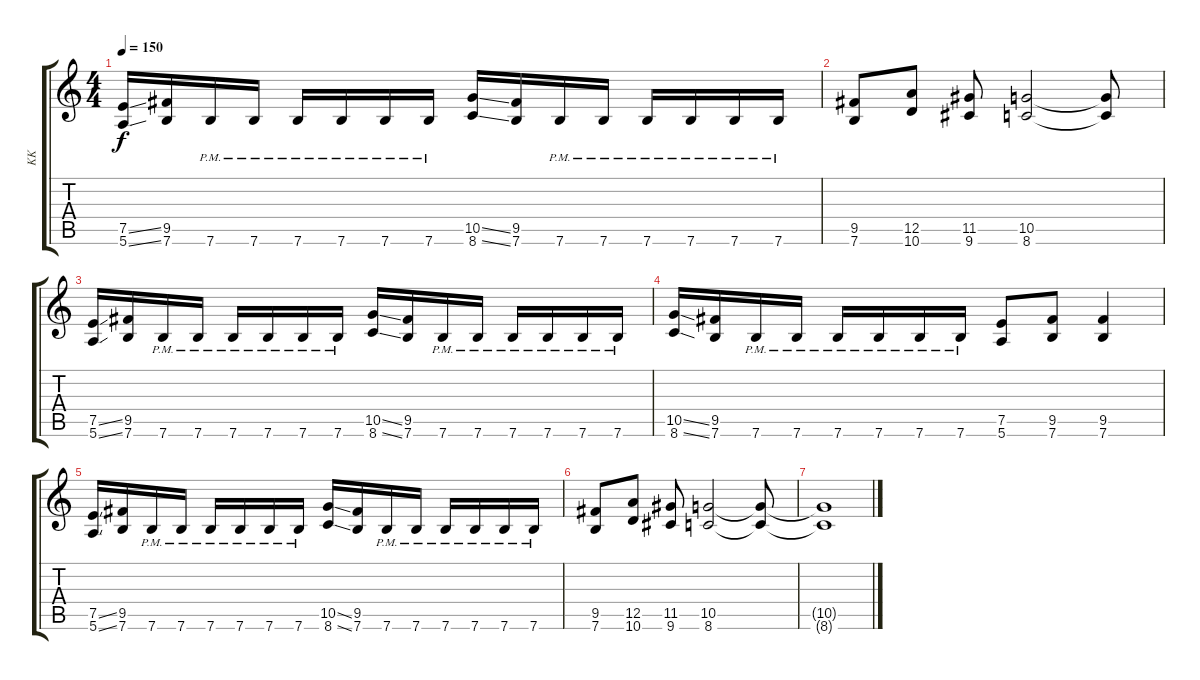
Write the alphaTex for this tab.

\track ("KK" "KK") {instrument distortionguitar}
\staff {score tabs}
\tuning (E4 B3 G3 D3 A2 E2) {hide}
\ts (4 4)
\tempo 150
\clef g2
\ks c
(7.5{ss} 5.6{ss}).16{dy f} (9.5 7.6).16 7.6{pm}.16 7.6{pm}.16 7.6{pm}.16 7.6{pm}.16 7.6{pm}.16 7.6{pm}.16 (10.5{ss} 8.6{ss}).16 (9.5 7.6).16 7.6{pm}.16 7.6{pm}.16 7.6{pm}.16 7.6{pm}.16 7.6{pm}.16 7.6{pm}.16 |
(9.5 7.6).8 (12.5 10.6).8 (11.5 9.6).8 (10.5 8.6).2 (10.5{t} 8.6{t}).8 |
(7.5{ss} 5.6{ss}).16 (9.5 7.6).16 7.6{pm}.16 7.6{pm}.16 7.6{pm}.16 7.6{pm}.16 7.6{pm}.16 7.6{pm}.16 (10.5{ss} 8.6{ss}).16 (9.5 7.6).16 7.6{pm}.16 7.6{pm}.16 7.6{pm}.16 7.6{pm}.16 7.6{pm}.16 7.6{pm}.16 |
(10.5{ss} 8.6{ss}).16 (9.5 7.6).16 7.6{pm}.16 7.6{pm}.16 7.6{pm}.16 7.6{pm}.16 7.6{pm}.16 7.6{pm}.16 (7.5 5.6).8 (9.5 7.6).8 (9.5 7.6).4 |
(7.5{ss} 5.6{ss}).16 (9.5 7.6).16 7.6{pm}.16 7.6{pm}.16 7.6{pm}.16 7.6{pm}.16 7.6{pm}.16 7.6{pm}.16 (10.5{ss} 8.6{ss}).16 (9.5 7.6).16 7.6{pm}.16 7.6{pm}.16 7.6{pm}.16 7.6{pm}.16 7.6{pm}.16 7.6{pm}.16 |
(9.5 7.6).8 (12.5 10.6).8 (11.5 9.6).8 (10.5 8.6).2 (10.5{t} 8.6{t}).8 |
(10.5{t} 8.6{t}).1
